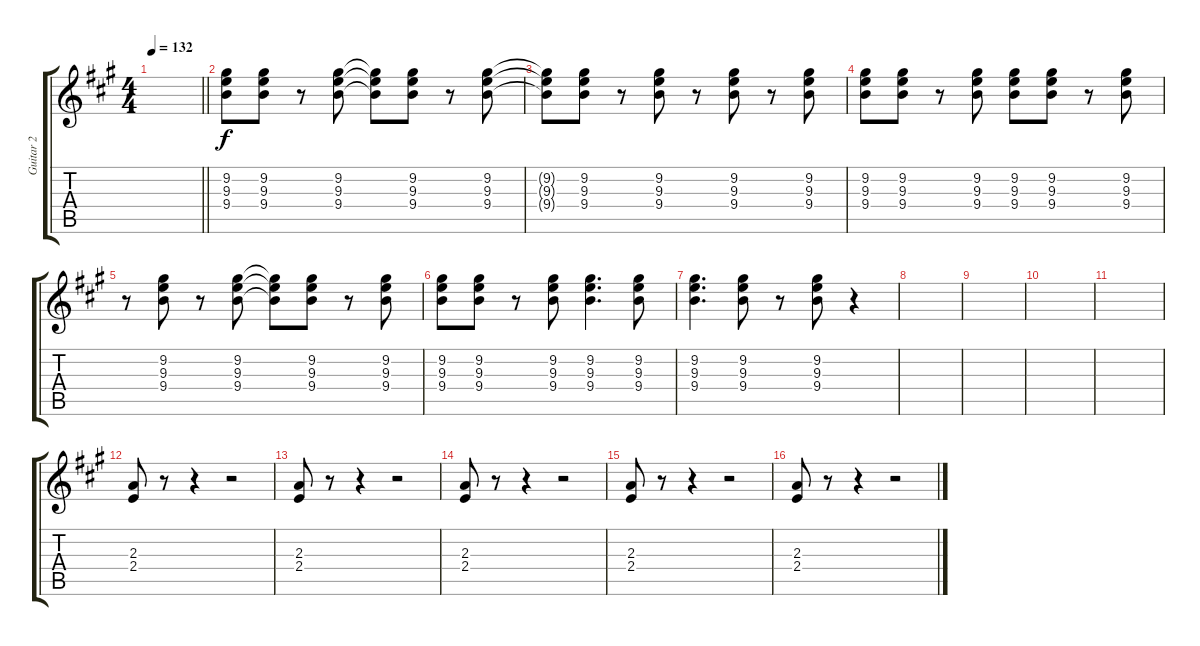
\track ("Guitar 2" "Guitar 2") {instrument electricguitarclean}
\staff {score tabs}
\tuning (E4 B3 G3 D3 A2 E2) {hide}
\ts (4 4)
\tempo 132
\clef g2
\barLineRight lightlight
\ks a
|
(9.2 9.3 9.4).8 (9.2 9.3 9.4).8 r.8 (9.2 9.3 9.4).8 (9.2{t} 9.3{t} 9.4{t}).8 (9.2 9.3 9.4).8 r.8 (9.2 9.3 9.4).8 |
(9.2{t} 9.3{t} 9.4{t}).8 (9.2 9.3 9.4).8 r.8 (9.2 9.3 9.4).8 r.8 (9.2 9.3 9.4).8 r.8 (9.2 9.3 9.4).8 |
(9.2 9.3 9.4).8 (9.2 9.3 9.4).8 r.8 (9.2 9.3 9.4).8 (9.2 9.3 9.4).8 (9.2 9.3 9.4).8 r.8 (9.2 9.3 9.4).8 |
r.8 (9.2 9.3 9.4).8 r.8 (9.2 9.3 9.4).8 (9.2{t} 9.3{t} 9.4{t}).8 (9.2 9.3 9.4).8 r.8 (9.2 9.3 9.4).8 |
(9.2 9.3 9.4).8 (9.2 9.3 9.4).8 r.8 (9.2 9.3 9.4).8 (9.2 9.3 9.4).4{d} (9.2 9.3 9.4).8 |
(9.2 9.3 9.4).4{d} (9.2 9.3 9.4).8 r.8 (9.2 9.3 9.4).8 r.4 |
|
|
|
|
(2.3 2.4).8 r.8 r.4 r.2 |
(2.3 2.4).8 r.8 r.4 r.2 |
(2.3 2.4).8 r.8 r.4 r.2 |
(2.3 2.4).8 r.8 r.4 r.2 |
(2.3 2.4).8 r.8 r.4 r.2
